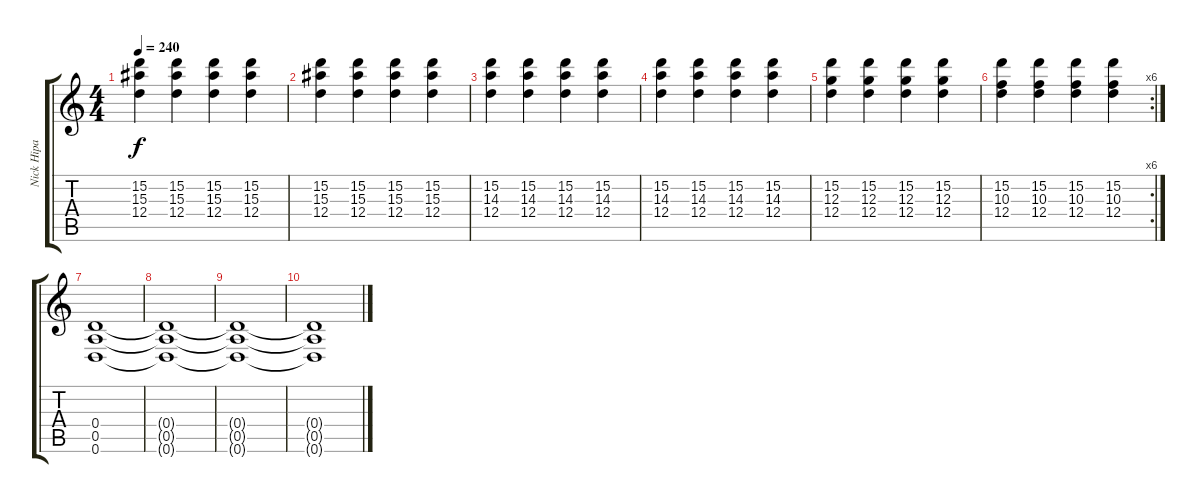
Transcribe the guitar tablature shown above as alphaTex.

\track ("Nick Hipa" "Nick Hipa") {instrument distortionguitar}
\staff {score tabs}
\tuning (E4 B3 G3 D3 A2 D2) {hide}
\ts (4 4)
\tempo 240
\clef g2
\ks c
(15.2 15.3 12.4).4{dy f} (15.2 15.3 12.4).4 (15.2 15.3 12.4).4 (15.2 15.3 12.4).4 |
(15.2 15.3 12.4).4 (15.2 15.3 12.4).4 (15.2 15.3 12.4).4 (15.2 15.3 12.4).4 |
(15.2 14.3 12.4).4 (15.2 14.3 12.4).4 (15.2 14.3 12.4).4 (15.2 14.3 12.4).4 |
(15.2 14.3 12.4).4 (15.2 14.3 12.4).4 (15.2 14.3 12.4).4 (15.2 14.3 12.4).4 |
(15.2 12.3 12.4).4 (15.2 12.3 12.4).4 (15.2 12.3 12.4).4 (15.2 12.3 12.4).4 |
\rc 6
(15.2 10.3 12.4).4 (15.2 10.3 12.4).4 (15.2 10.3 12.4).4 (15.2 10.3 12.4).4 |
(0.4 0.5 0.6).1 |
(0.4{t} 0.5{t} 0.6{t}).1 |
(0.4{t} 0.5{t} 0.6{t}).1 |
(0.4{t} 0.5{t} 0.6{t}).1
